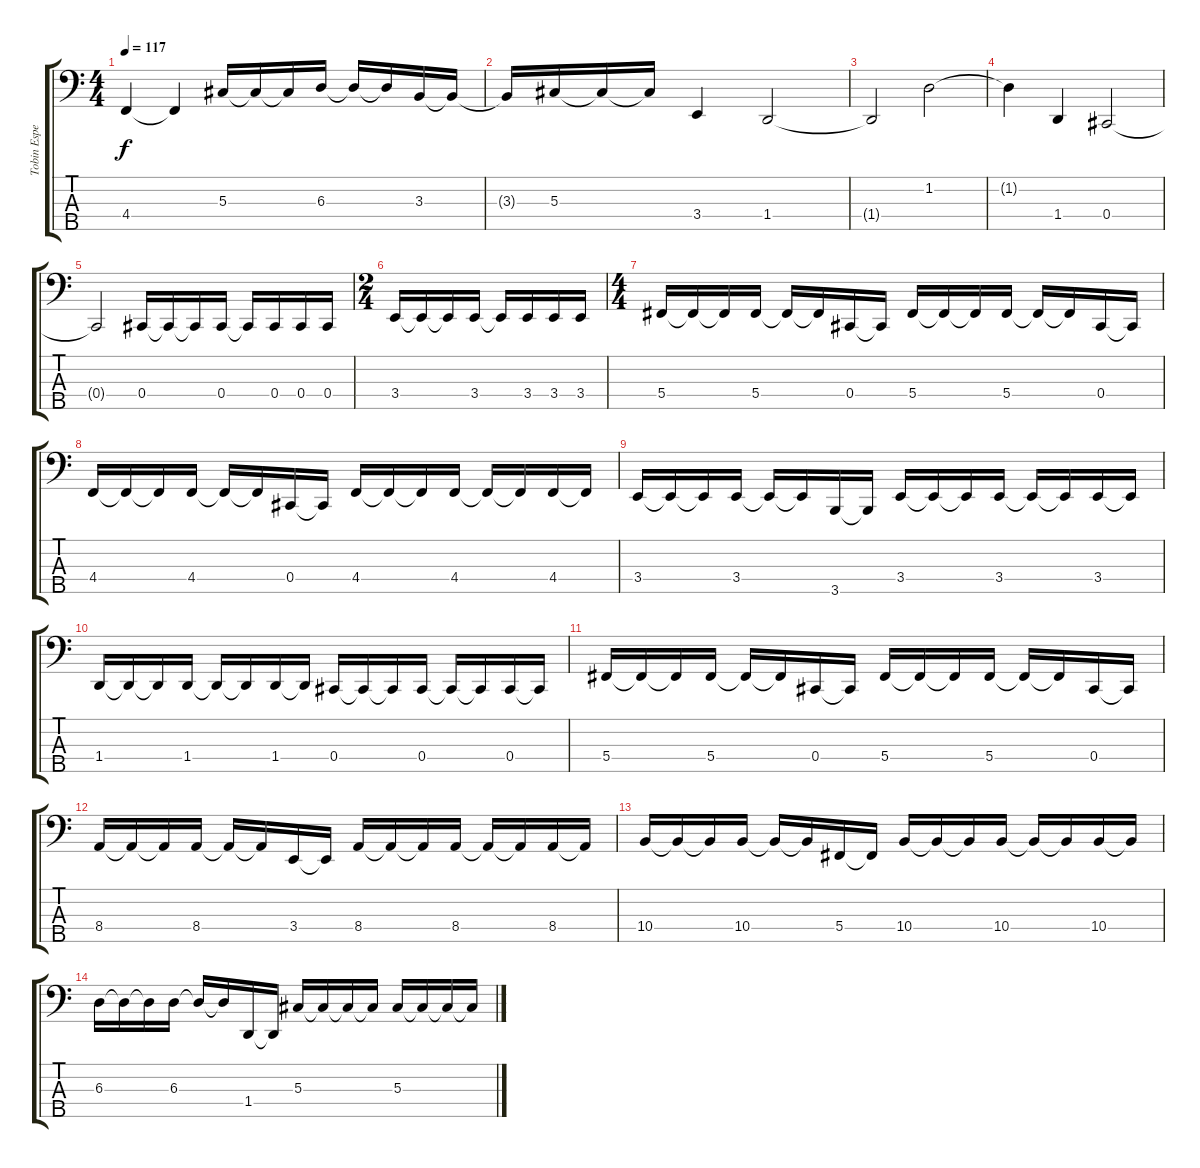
\track ("Tobin Esperance (Bass)" "Tobin Espe") {instrument electricbassfinger}
\staff {score tabs}
\tuning (Gb2 Db2 Ab1 Db1 Ab0) {hide}
\ts (4 4)
\tempo 117
\clef f4
\ks c
4.4.4{dy f} 4.4{t}.4 5.3.16 5.3{t}.16 5.3{t}.16 6.3.16 6.3{t}.16 6.3{t}.16 3.3.16 3.3{t}.16 |
3.3{t}.16 5.3.16 5.3{t}.16 5.3{t}.16 3.4.4 1.4.2 |
1.4{t}.2 1.2.2 |
1.2{t}.4 1.4.4 0.4.2 |
0.4{t}.2 0.4.16 0.4{t}.16 0.4{t}.16 0.4.16 0.4{t}.16 0.4.16 0.4.16 0.4.16 |
\ts (2 4)
3.4.16 3.4{t}.16 3.4{t}.16 3.4.16 3.4{t}.16 3.4.16 3.4.16 3.4.16 |
\ts (4 4)
5.4.16 5.4{t}.16 5.4{t}.16 5.4.16 5.4{t}.16 5.4{t}.16 0.4.16 0.4{t}.16 5.4.16 5.4{t}.16 5.4{t}.16 5.4.16 5.4{t}.16 5.4{t}.16 0.4.16 0.4{t}.16 |
4.4.16 4.4{t}.16 4.4{t}.16 4.4.16 4.4{t}.16 4.4{t}.16 0.4.16 0.4{t}.16 4.4.16 4.4{t}.16 4.4{t}.16 4.4.16 4.4{t}.16 4.4{t}.16 4.4.16 4.4{t}.16 |
3.4.16 3.4{t}.16 3.4{t}.16 3.4.16 3.4{t}.16 3.4{t}.16 3.5.16 3.5{t}.16 3.4.16 3.4{t}.16 3.4{t}.16 3.4.16 3.4{t}.16 3.4{t}.16 3.4.16 3.4{t}.16 |
1.4.16 1.4{t}.16 1.4{t}.16 1.4.16 1.4{t}.16 1.4{t}.16 1.4.16 1.4{t}.16 0.4.16 0.4{t}.16 0.4{t}.16 0.4.16 0.4{t}.16 0.4{t}.16 0.4.16 0.4{t}.16 |
5.4.16 5.4{t}.16 5.4{t}.16 5.4.16 5.4{t}.16 5.4{t}.16 0.4.16 0.4{t}.16 5.4.16 5.4{t}.16 5.4{t}.16 5.4.16 5.4{t}.16 5.4{t}.16 0.4.16 0.4{t}.16 |
8.4.16 8.4{t}.16 8.4{t}.16 8.4.16 8.4{t}.16 8.4{t}.16 3.4.16 3.4{t}.16 8.4.16 8.4{t}.16 8.4{t}.16 8.4.16 8.4{t}.16 8.4{t}.16 8.4.16 8.4{t}.16 |
10.4.16 10.4{t}.16 10.4{t}.16 10.4.16 10.4{t}.16 10.4{t}.16 5.4.16 5.4{t}.16 10.4.16 10.4{t}.16 10.4{t}.16 10.4.16 10.4{t}.16 10.4{t}.16 10.4.16 10.4{t}.16 |
6.3.16 6.3{t}.16 6.3{t}.16 6.3.16 6.3{t}.16 6.3{t}.16 1.4.16 1.4{t}.16 5.3.16 5.3{t}.16 5.3{t}.16 5.3{t}.16 5.3.16 5.3{t}.16 5.3{t}.16 5.3{t}.16
